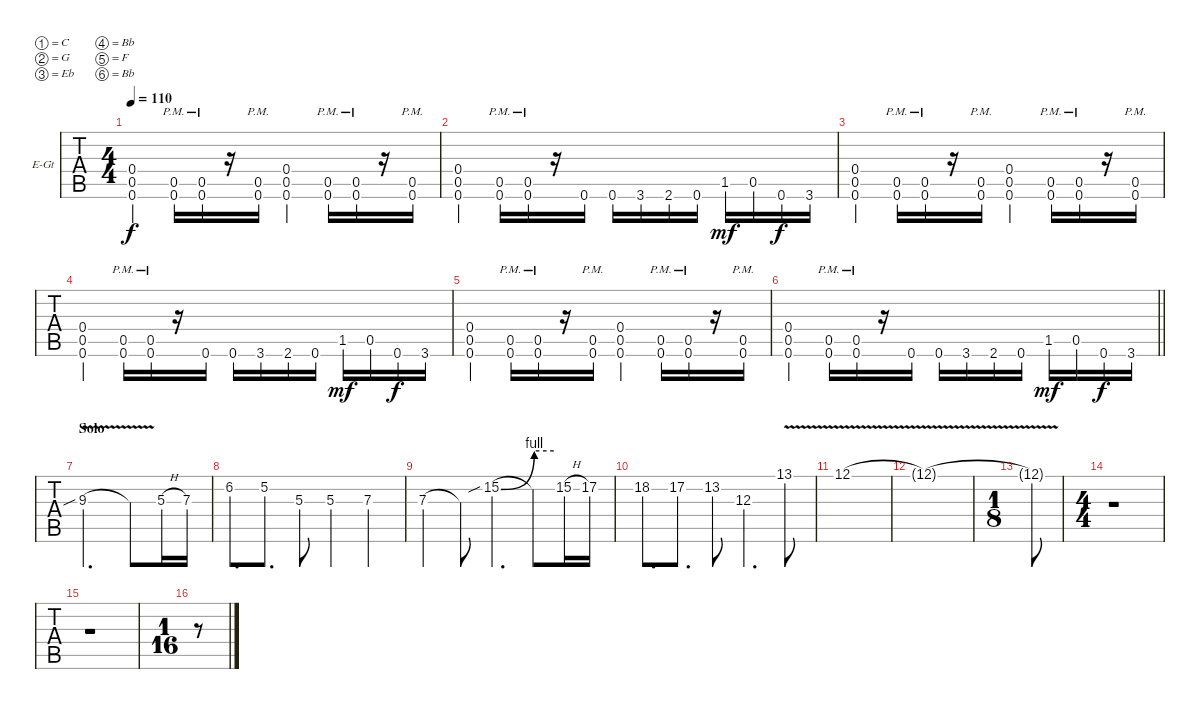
\bracketExtendMode groupsimilarinstruments
\firstSystemTrackNameOrientation horizontal
\otherSystemsTrackNameOrientation horizontal
\track ("Lead Guitar/Solo" "E-Gt") {instrument distortionguitar}
\staff {tabs}
\tuning (C4 G3 Eb3 Bb2 F2 Bb1)
\ts (4 4)
\tempo 110
\clef g2
\ks c
(0.4 0.5 0.6).4{dy f} (0.5{pm} 0.6{pm}).16 (0.5{pm} 0.6{pm}).16 r.16 (0.5{pm} 0.6{pm}).16 (0.4 0.5 0.6).4 (0.5{pm} 0.6{pm}).16 (0.5{pm} 0.6{pm}).16 r.16 (0.5{pm} 0.6{pm}).16 |
(0.4 0.5 0.6).4 (0.5{pm} 0.6{pm}).16 (0.5{pm} 0.6{pm}).16 r.16 0.6.16 0.6.16 3.6.16 2.6.16 0.6.16 1.5.16{dy mf} 0.5.16 0.6.16{dy f} 3.6.16 |
(0.4 0.5 0.6).4 (0.5{pm} 0.6{pm}).16 (0.5{pm} 0.6{pm}).16 r.16 (0.5{pm} 0.6{pm}).16 (0.4 0.5 0.6).4 (0.5{pm} 0.6{pm}).16 (0.5{pm} 0.6{pm}).16 r.16 (0.5{pm} 0.6{pm}).16 |
(0.4 0.5 0.6).4 (0.5{pm} 0.6{pm}).16 (0.5{pm} 0.6{pm}).16 r.16 0.6.16 0.6.16 3.6.16 2.6.16 0.6.16 1.5.16{dy mf} 0.5.16 0.6.16{dy f} 3.6.16 |
(0.4 0.5 0.6).4 (0.5{pm} 0.6{pm}).16 (0.5{pm} 0.6{pm}).16 r.16 (0.5{pm} 0.6{pm}).16 (0.4 0.5 0.6).4 (0.5{pm} 0.6{pm}).16 (0.5{pm} 0.6{pm}).16 r.16 (0.5{pm} 0.6{pm}).16 |
\barLineRight lightlight
(0.4 0.5 0.6).4 (0.5{pm} 0.6{pm}).16 (0.5{pm} 0.6{pm}).16 r.16 0.6.16 0.6.16 3.6.16 2.6.16 0.6.16 1.5.16{dy mf} 0.5.16 0.6.16{dy f} 3.6.16 |
\section ("" "Solo")
9.3{v sib}.2{d} 9.3{v t}.8 5.3{h}.16 7.3.16 |
6.2.8{d} 5.2.8{d} 5.3.8 5.3.4 7.3.4 |
7.3.4 7.3{t}.8 15.2{be (bend 0 0 60 4) sib}.4{d} 15.2{be (hold 0 4 60 4) t}.8 15.2{h}.16 17.2.16 |
18.2.8{d} 17.2.8{d} 13.2.8 12.3.4{d} 13.1{v}.8 |
12.1{v}.1 |
12.1{v t}.1 |
\ts (1 8)
\beaming (8 1)
12.1{v t}.8 |
\ts (4 4)
\beaming (8 2 2 2 2)
r.1 |
r.1 |
\ts (1 16)
\beaming (8)
r.8
